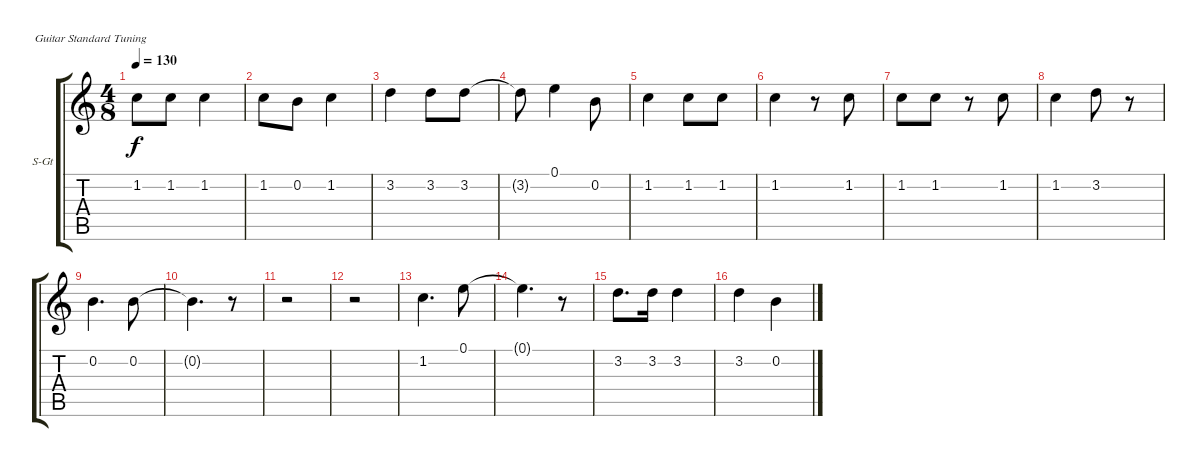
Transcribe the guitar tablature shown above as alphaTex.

\bracketExtendMode groupsimilarinstruments
\firstSystemTrackNameOrientation horizontal
\otherSystemsTrackNameOrientation horizontal
\track ("Вокал" "S-Gt") {instrument fx5brightness}
\staff {score tabs}
\tuning (E4 B3 G3 D3 A2 E2)
\displaytranspose 12
\ts (4 8)
\tempo 130
\clef g2
\ks c
1.2.8{dy f} 1.2.8 1.2.4 |
1.2.8 0.2.8 1.2.4 |
3.2.4 3.2.8 3.2.8 |
3.2{t}.8 0.1.4 0.2.8 |
1.2.4 1.2.8 1.2.8 |
1.2.4 r.8 1.2.8 |
1.2.8 1.2.8 r.8 1.2.8 |
1.2.4 3.2.8 r.8 |
0.2.4{d} 0.2.8 |
0.2{t}.4{d} r.8 |
r.2 |
r.2 |
1.2.4{d} 0.1.8 |
0.1{t}.4{d} r.8 |
3.2.8{d} 3.2.16 3.2.4 |
3.2.4 0.2.4
